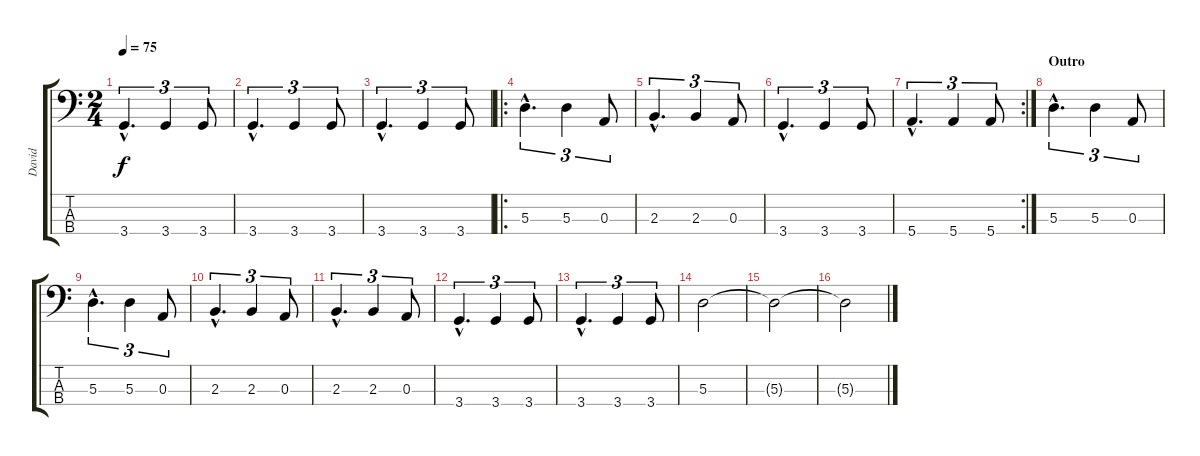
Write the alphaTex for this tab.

\track ("David" "David") {instrument electricbassfinger}
\staff {score tabs}
\tuning (G2 D2 A1 E1) {hide}
\ts (2 4)
\tempo 75
\clef f4
\ks c
3.4{hac}.4{d tu (3 2) dy f} 3.4.4{tu (3 2)} 3.4.8{tu (3 2)} |
3.4{hac}.4{d tu (3 2)} 3.4.4{tu (3 2)} 3.4.8{tu (3 2)} |
3.4{hac}.4{d tu (3 2)} 3.4.4{tu (3 2)} 3.4.8{tu (3 2)} |
\ro
5.3{hac}.4{d tu (3 2)} 5.3.4{tu (3 2)} 0.3.8{tu (3 2)} |
2.3{hac}.4{d tu (3 2)} 2.3.4{tu (3 2)} 0.3.8{tu (3 2)} |
3.4{hac}.4{d tu (3 2)} 3.4.4{tu (3 2)} 3.4.8{tu (3 2)} |
\rc 2
5.4{hac}.4{d tu (3 2)} 5.4.4{tu (3 2)} 5.4.8{tu (3 2)} |
\section ("" "Outro")
5.3{hac}.4{d tu (3 2)} 5.3.4{tu (3 2)} 0.3.8{tu (3 2)} |
5.3{hac}.4{d tu (3 2)} 5.3.4{tu (3 2)} 0.3.8{tu (3 2)} |
2.3{hac}.4{d tu (3 2)} 2.3.4{tu (3 2)} 0.3.8{tu (3 2)} |
2.3{hac}.4{d tu (3 2)} 2.3.4{tu (3 2)} 0.3.8{tu (3 2)} |
3.4{hac}.4{d tu (3 2)} 3.4.4{tu (3 2)} 3.4.8{tu (3 2)} |
3.4{hac}.4{d tu (3 2)} 3.4.4{tu (3 2)} 3.4.8{tu (3 2)} |
5.3.2 |
5.3{t}.2 |
5.3{t}.2
